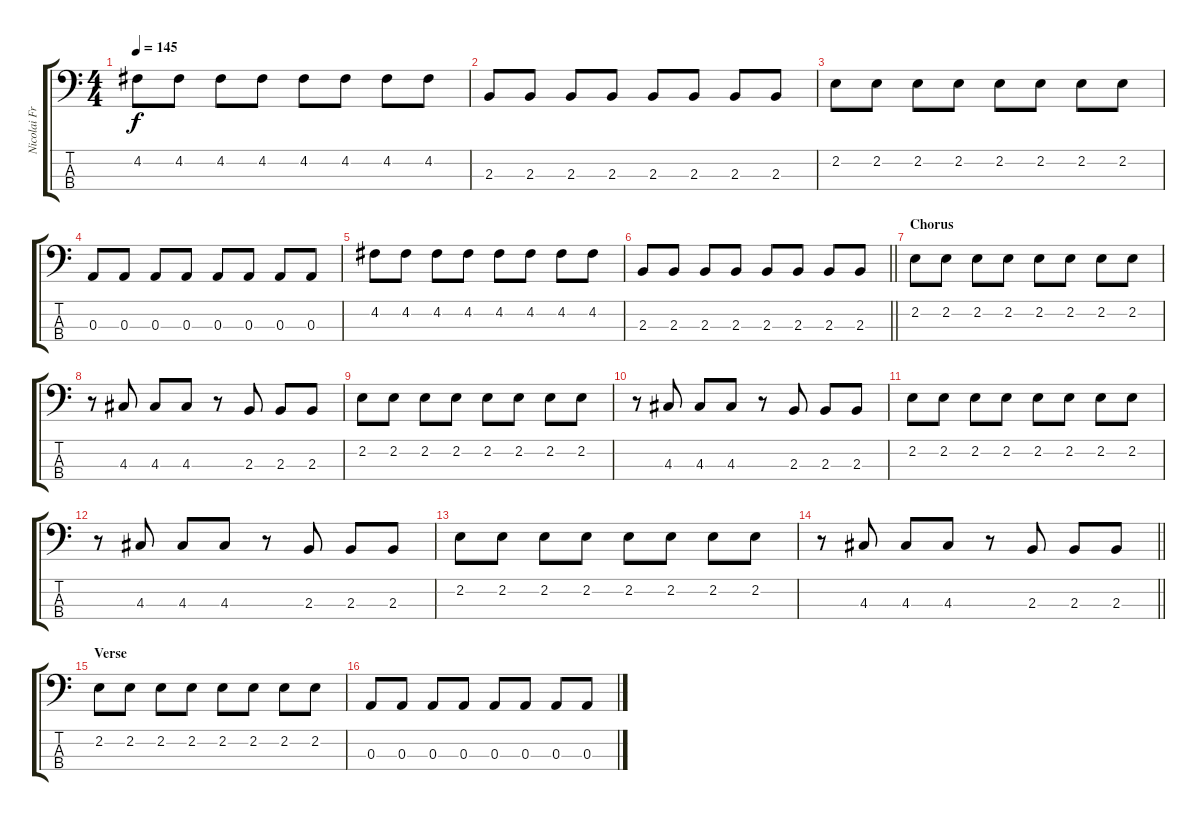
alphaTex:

\track ("Nicolai Fraiture" "Nicolai Fr") {instrument electricbasspick}
\staff {score tabs}
\tuning (G2 D2 A1 E1) {hide}
\ts (4 4)
\tempo 145
\clef f4
\ks c
4.2.8{dy f} 4.2.8 4.2.8 4.2.8 4.2.8 4.2.8 4.2.8 4.2.8 |
2.3.8 2.3.8 2.3.8 2.3.8 2.3.8 2.3.8 2.3.8 2.3.8 |
2.2.8 2.2.8 2.2.8 2.2.8 2.2.8 2.2.8 2.2.8 2.2.8 |
0.3.8 0.3.8 0.3.8 0.3.8 0.3.8 0.3.8 0.3.8 0.3.8 |
4.2.8 4.2.8 4.2.8 4.2.8 4.2.8 4.2.8 4.2.8 4.2.8 |
\barLineRight lightlight
2.3.8 2.3.8 2.3.8 2.3.8 2.3.8 2.3.8 2.3.8 2.3.8 |
\section ("" "Chorus")
2.2.8 2.2.8 2.2.8 2.2.8 2.2.8 2.2.8 2.2.8 2.2.8 |
r.8 4.3.8 4.3.8 4.3.8 r.8 2.3.8 2.3.8 2.3.8 |
2.2.8 2.2.8 2.2.8 2.2.8 2.2.8 2.2.8 2.2.8 2.2.8 |
r.8 4.3.8 4.3.8 4.3.8 r.8 2.3.8 2.3.8 2.3.8 |
2.2.8 2.2.8 2.2.8 2.2.8 2.2.8 2.2.8 2.2.8 2.2.8 |
r.8 4.3.8 4.3.8 4.3.8 r.8 2.3.8 2.3.8 2.3.8 |
2.2.8 2.2.8 2.2.8 2.2.8 2.2.8 2.2.8 2.2.8 2.2.8 |
\barLineRight lightlight
r.8 4.3.8 4.3.8 4.3.8 r.8 2.3.8 2.3.8 2.3.8 |
\section ("" "Verse")
2.2.8 2.2.8 2.2.8 2.2.8 2.2.8 2.2.8 2.2.8 2.2.8 |
0.3.8 0.3.8 0.3.8 0.3.8 0.3.8 0.3.8 0.3.8 0.3.8
